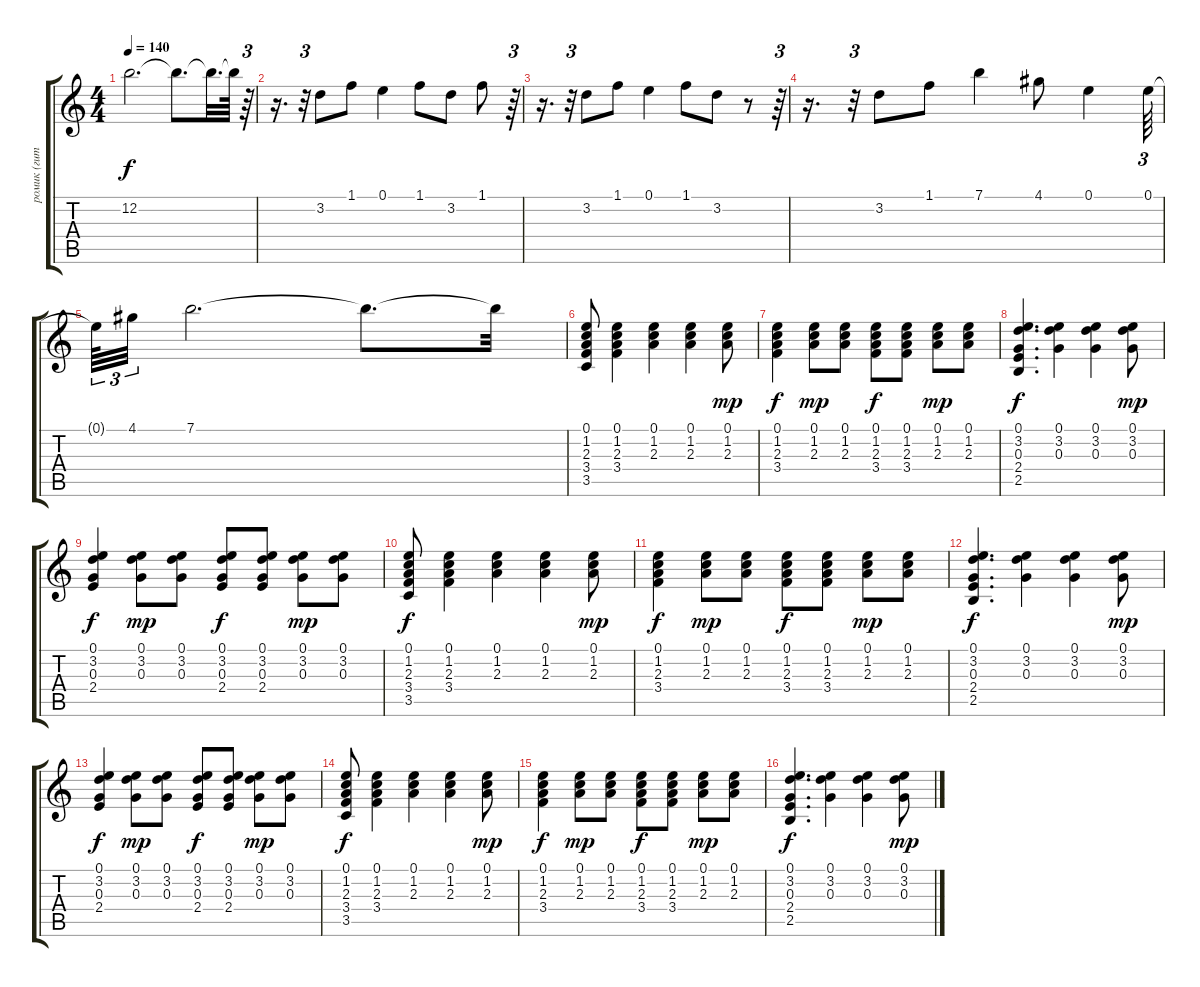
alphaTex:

\track ("ромик (гитара)" "ромик (гит") {instrument electricguitarjazz}
\staff {score tabs}
\tuning (E4 B3 G3 D3 A2 E2) {hide}
\ts (4 4)
\tempo 140
\clef g2
\ks c
12.2{t}.2{d dy f} 12.2{t}.8{d} 12.2{t}.32{d} 12.2{t}.64 r.64{tu (3 2)} |
r.16{d} r.32{tu (3 2)} 3.2.8 1.1.8 0.1.4 1.1.8 3.2.8 1.1.8 r.64{tu (3 2)} |
r.16{d} r.32{tu (3 2)} 3.2.8 1.1.8 0.1.4 1.1.8 3.2.8 r.8 r.64{tu (3 2)} |
r.16{d} r.32{tu (3 2)} 3.2.8 1.1.8 7.1.4 4.1.8 0.1.4 0.1.64{tu (3 2)} |
0.1{t}.64{tu (3 2)} 4.1.32{tu (3 2)} 7.1.2{d} 7.1{t}.8{d} 7.1{t}.32 |
(0.1 1.2 2.3 3.4 3.5).8 (0.1 1.2 2.3 3.4).4 (0.1 1.2 2.3).4 (0.1 1.2 2.3).4 (0.1 1.2 2.3).8{dy mp} |
(0.1 1.2 2.3 3.4).4{dy f} (0.1 1.2 2.3).8{dy mp} (0.1 1.2 2.3).8 (0.1 1.2 2.3 3.4).8{dy f} (0.1 1.2 2.3 3.4).8 (0.1 1.2 2.3).8{dy mp} (0.1 1.2 2.3).8 |
(0.1 3.2 0.3 2.4 2.5).4{d dy f} (0.1 3.2 0.3).4 (0.1 3.2 0.3).4 (0.1 3.2 0.3).8{dy mp} |
(0.1 3.2 0.3 2.4).4{dy f} (0.1 3.2 0.3).8{dy mp} (0.1 3.2 0.3).8 (0.1 3.2 0.3 2.4).8{dy f} (0.1 3.2 0.3 2.4).8 (0.1 3.2 0.3).8{dy mp} (0.1 3.2 0.3).8 |
(0.1 1.2 2.3 3.4 3.5).8{dy f} (0.1 1.2 2.3 3.4).4 (0.1 1.2 2.3).4 (0.1 1.2 2.3).4 (0.1 1.2 2.3).8{dy mp} |
(0.1 1.2 2.3 3.4).4{dy f} (0.1 1.2 2.3).8{dy mp} (0.1 1.2 2.3).8 (0.1 1.2 2.3 3.4).8{dy f} (0.1 1.2 2.3 3.4).8 (0.1 1.2 2.3).8{dy mp} (0.1 1.2 2.3).8 |
(0.1 3.2 0.3 2.4 2.5).4{d dy f} (0.1 3.2 0.3).4 (0.1 3.2 0.3).4 (0.1 3.2 0.3).8{dy mp} |
(0.1 3.2 0.3 2.4).4{dy f} (0.1 3.2 0.3).8{dy mp} (0.1 3.2 0.3).8 (0.1 3.2 0.3 2.4).8{dy f} (0.1 3.2 0.3 2.4).8 (0.1 3.2 0.3).8{dy mp} (0.1 3.2 0.3).8 |
(0.1 1.2 2.3 3.4 3.5).8{dy f} (0.1 1.2 2.3 3.4).4 (0.1 1.2 2.3).4 (0.1 1.2 2.3).4 (0.1 1.2 2.3).8{dy mp} |
(0.1 1.2 2.3 3.4).4{dy f} (0.1 1.2 2.3).8{dy mp} (0.1 1.2 2.3).8 (0.1 1.2 2.3 3.4).8{dy f} (0.1 1.2 2.3 3.4).8 (0.1 1.2 2.3).8{dy mp} (0.1 1.2 2.3).8 |
(0.1 3.2 0.3 2.4 2.5).4{d dy f} (0.1 3.2 0.3).4 (0.1 3.2 0.3).4 (0.1 3.2 0.3).8{dy mp}
